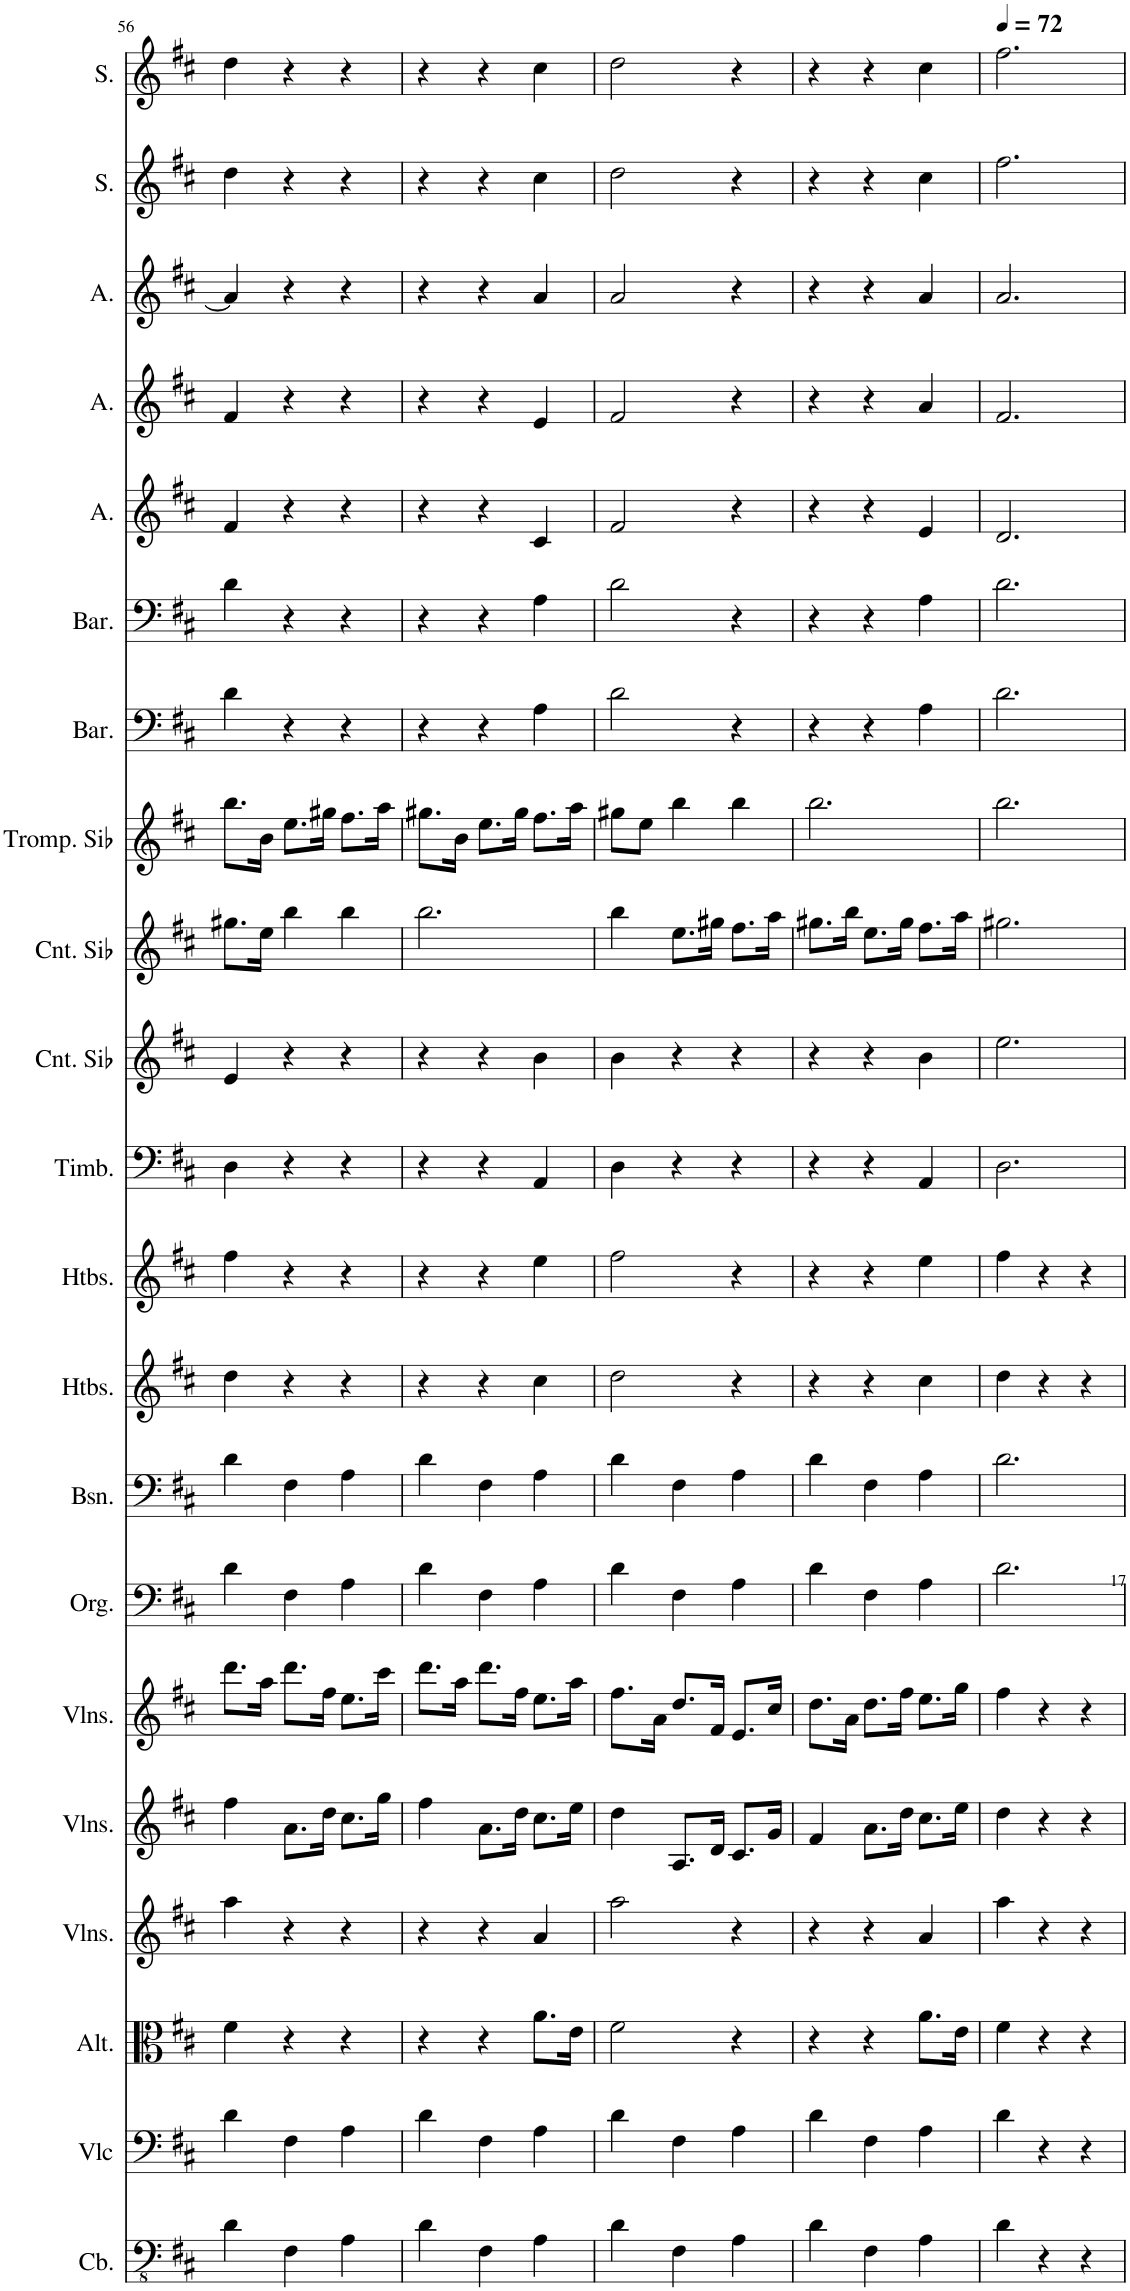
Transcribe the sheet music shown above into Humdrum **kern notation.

**kern	**kern	**kern	**kern	**kern	**kern	**kern	**kern	**kern	**kern	**kern	**kern	**kern	**kern	**kern	**kern	**kern	**kern	**kern	**kern	**kern
*part21	*part20	*part19	*part18	*part17	*part16	*part15	*part14	*part13	*part12	*part11	*part10	*part9	*part8	*part7	*part6	*part5	*part4	*part3	*part2	*part1
*staff21	*staff20	*staff19	*staff18	*staff17	*staff16	*staff15	*staff14	*staff13	*staff12	*staff11	*staff10	*staff9	*staff8	*staff7	*staff6	*staff5	*staff4	*staff3	*staff2	*staff1
*I"Contrebasse, Double Bass	*I"Violoncelle, Cello	*I"Alto, Viola	*I"Violons, Violin III	*I"Violons, Violin II	*I"Violons, Violin I	*I"Orgue, Organ	*I"Basson, Bassoon I &amp; II	*I"Hautbois, Oboe II	*I"Hautbois, Oboe I	*I"Timbales, Timpani	*I"Cornet en Sib, Trumpet III	*I"Cornet en Sib, Trumpet II	*I"Trompette en Sib, Trumpet I	*I"Baryton, Bass	*I"Baryton, Baritone	*I"Alto, Tenor	*I"Alto, Alto II	*I"Alto, Alto I	*I"Soprano, Soprano II	*I"Soprano, Soprano I
*I'Cb.	*I'Vlc	*I'Alt.	*I'Vlns.	*I'Vlns.	*I'Vlns.	*I'Org.	*I'Bsn.	*I'Htbs.	*I'Htbs.	*I'Timb.	*I'Cnt. Sib	*I'Cnt. Sib	*I'Tromp. Sib	*I'Bar.	*I'Bar.	*I'A.	*I'A.	*I'A.	*I'S.	*I'S.
!!LO:PB:g=z
*clefFv4	*clefF4	*clefC3	*clefG2	*clefG2	*clefG2	*clefF4	*clefF4	*clefG2	*clefG2	*clefF4	*clefG2	*clefG2	*clefG2	*clefF4	*clefF4	*clefG2	*clefG2	*clefG2	*clefG2	*clefG2
*Trd7c12	*	*	*	*	*	*	*	*	*	*	*Trd1c2	*Trd1c2	*Trd1c2	*	*	*	*	*	*	*
*k[f#c#]	*k[f#c#]	*k[f#c#]	*k[f#c#]	*k[f#c#]	*k[f#c#]	*k[f#c#]	*k[f#c#]	*k[f#c#]	*k[f#c#]	*k[f#c#]	*k[f#c#]	*k[f#c#]	*k[f#c#]	*k[f#c#]	*k[f#c#]	*k[f#c#]	*k[f#c#]	*k[f#c#]	*k[f#c#]	*k[f#c#]
*M3/4	*M3/4	*M3/4	*M3/4	*M3/4	*M3/4	*M3/4	*M3/4	*M3/4	*M3/4	*M3/4	*M3/4	*M3/4	*M3/4	*M3/4	*M3/4	*M3/4	*M3/4	*M3/4	*M3/4	*M3/4
=56	=56	=56	=56	=56	=56	=56	=56	=56	=56	=56	=56	=56	=56	=56	=56	=56	=56	=56	=56	=56
4D\	4d\	4f#\	4aa\	4ff#\	8.ddd\L	4d\	4d\	4dd\	4ff#\	4D\	4e/	8.gg#X\L	8.bb\L	4d\	4d\	4f#/	4f#/	4a/]	4dd\	4dd\
.	.	.	.	.	16aa\Jk	.	.	.	.	.	.	16ee\Jk	16b\Jk	.	.	.	.	.	.	.
4FF#\	4F#\	4r	4r	8.a\L	8.ddd\L	4F#\	4F#\	4r	4r	4r	4r	4bb\	8.ee\L	4r	4r	4r	4r	4r	4r	4r
.	.	.	.	16dd\Jk	16ff#\Jk	.	.	.	.	.	.	.	16gg#X\Jk	.	.	.	.	.	.	.
4AA\	4A\	4r	4r	8.cc#\L	8.ee\L	4A\	4A\	4r	4r	4r	4r	4bb\	8.ff#\L	4r	4r	4r	4r	4r	4r	4r
.	.	.	.	16gg\Jk	16ccc#\Jk	.	.	.	.	.	.	.	16aa\Jk	.	.	.	.	.	.	.
=57	=57	=57	=57	=57	=57	=57	=57	=57	=57	=57	=57	=57	=57	=57	=57	=57	=57	=57	=57	=57
4D\	4d\	4r	4r	4ff#\	8.ddd\L	4d\	4d\	4r	4r	4r	4r	2.bb\	8.gg#X\L	4r	4r	4r	4r	4r	4r	4r
.	.	.	.	.	16aa\Jk	.	.	.	.	.	.	.	16b\Jk	.	.	.	.	.	.	.
4FF#\	4F#\	4r	4r	8.a\L	8.ddd\L	4F#\	4F#\	4r	4r	4r	4r	.	8.ee\L	4r	4r	4r	4r	4r	4r	4r
.	.	.	.	16dd\Jk	16ff#\Jk	.	.	.	.	.	.	.	16gg#\Jk	.	.	.	.	.	.	.
4AA\	4A\	8.a\L	4a/	8.cc#\L	8.ee\L	4A\	4A\	4cc#\	4ee\	4AA/	4b\	.	8.ff#\L	4A\	4A\	4c#/	4e/	4a/	4cc#\	4cc#\
.	.	16e\Jk	.	16ee\Jk	16aa\Jk	.	.	.	.	.	.	.	16aa\Jk	.	.	.	.	.	.	.
=58	=58	=58	=58	=58	=58	=58	=58	=58	=58	=58	=58	=58	=58	=58	=58	=58	=58	=58	=58	=58
4D\	4d\	2f#\	2aa\	4dd\	8.ff#\L	4d\	4d\	2dd\	2ff#\	4D\	4b\	4bb\	8gg#X\L	2d\	2d\	2f#/	2f#/	2a/	2dd\	2dd\
.	.	.	.	.	.	.	.	.	.	.	.	.	8ee\J	.	.	.	.	.	.	.
.	.	.	.	.	16a\Jk	.	.	.	.	.	.	.	.	.	.	.	.	.	.	.
4FF#\	4F#\	.	.	8.A/L	8.dd/L	4F#\	4F#\	.	.	4r	4r	8.ee\L	4bb\	.	.	.	.	.	.	.
.	.	.	.	16d/Jk	16f#/Jk	.	.	.	.	.	.	16gg#X\Jk	.	.	.	.	.	.	.	.
4AA\	4A\	4r	4r	8.c#/L	8.e/L	4A\	4A\	4r	4r	4r	4r	8.ff#\L	4bb\	4r	4r	4r	4r	4r	4r	4r
.	.	.	.	16g/Jk	16cc#/Jk	.	.	.	.	.	.	16aa\Jk	.	.	.	.	.	.	.	.
=59	=59	=59	=59	=59	=59	=59	=59	=59	=59	=59	=59	=59	=59	=59	=59	=59	=59	=59	=59	=59
4D\	4d\	4r	4r	4f#/	8.dd\L	4d\	4d\	4r	4r	4r	4r	8.gg#X\L	2.bb\	4r	4r	4r	4r	4r	4r	4r
.	.	.	.	.	16a\Jk	.	.	.	.	.	.	16bb\Jk	.	.	.	.	.	.	.	.
4FF#\	4F#\	4r	4r	8.a\L	8.dd\L	4F#\	4F#\	4r	4r	4r	4r	8.ee\L	.	4r	4r	4r	4r	4r	4r	4r
.	.	.	.	16dd\Jk	16ff#\Jk	.	.	.	.	.	.	16gg#\Jk	.	.	.	.	.	.	.	.
4AA\	4A\	8.a\L	4a/	8.cc#\L	8.ee\L	4A\	4A\	4cc#\	4ee\	4AA/	4b\	8.ff#\L	.	4A\	4A\	4e/	4a/	4a/	4cc#\	4cc#\
.	.	16e\Jk	.	16ee\Jk	16gg\Jk	.	.	.	.	.	.	16aa\Jk	.	.	.	.	.	.	.	.
=60	=60	=60	=60	=60	=60	=60	=60	=60	=60	=60	=60	=60	=60	=60	=60	=60	=60	=60	=60	=60
*	*	*	*	*	*	*	*	*	*	*	*	*	*	*	*	*	*	*	*	*MM72
4D\	4d\	4f#\	4aa\	4dd\	4ff#\	2.d\	2.d\	4dd\	4ff#\	2.D\	2.ee\	2.gg#X\	2.bb\	2.d\	2.d\	2.d/	2.f#/	2.a/	2.ff#\	2.ff#\
4r	4r	4r	4r	4r	4r	.	.	4r	4r	.	.	.	.	.	.	.	.	.	.	.
4r	4r	4r	4r	4r	4r	.	.	4r	4r	.	.	.	.	.	.	.	.	.	.	.
=	=	=	=	=	=	=	=	=	=	=	=	=	=	=	=	=	=	=	=	=
*-	*-	*-	*-	*-	*-	*-	*-	*-	*-	*-	*-	*-	*-	*-	*-	*-	*-	*-	*-	*-
